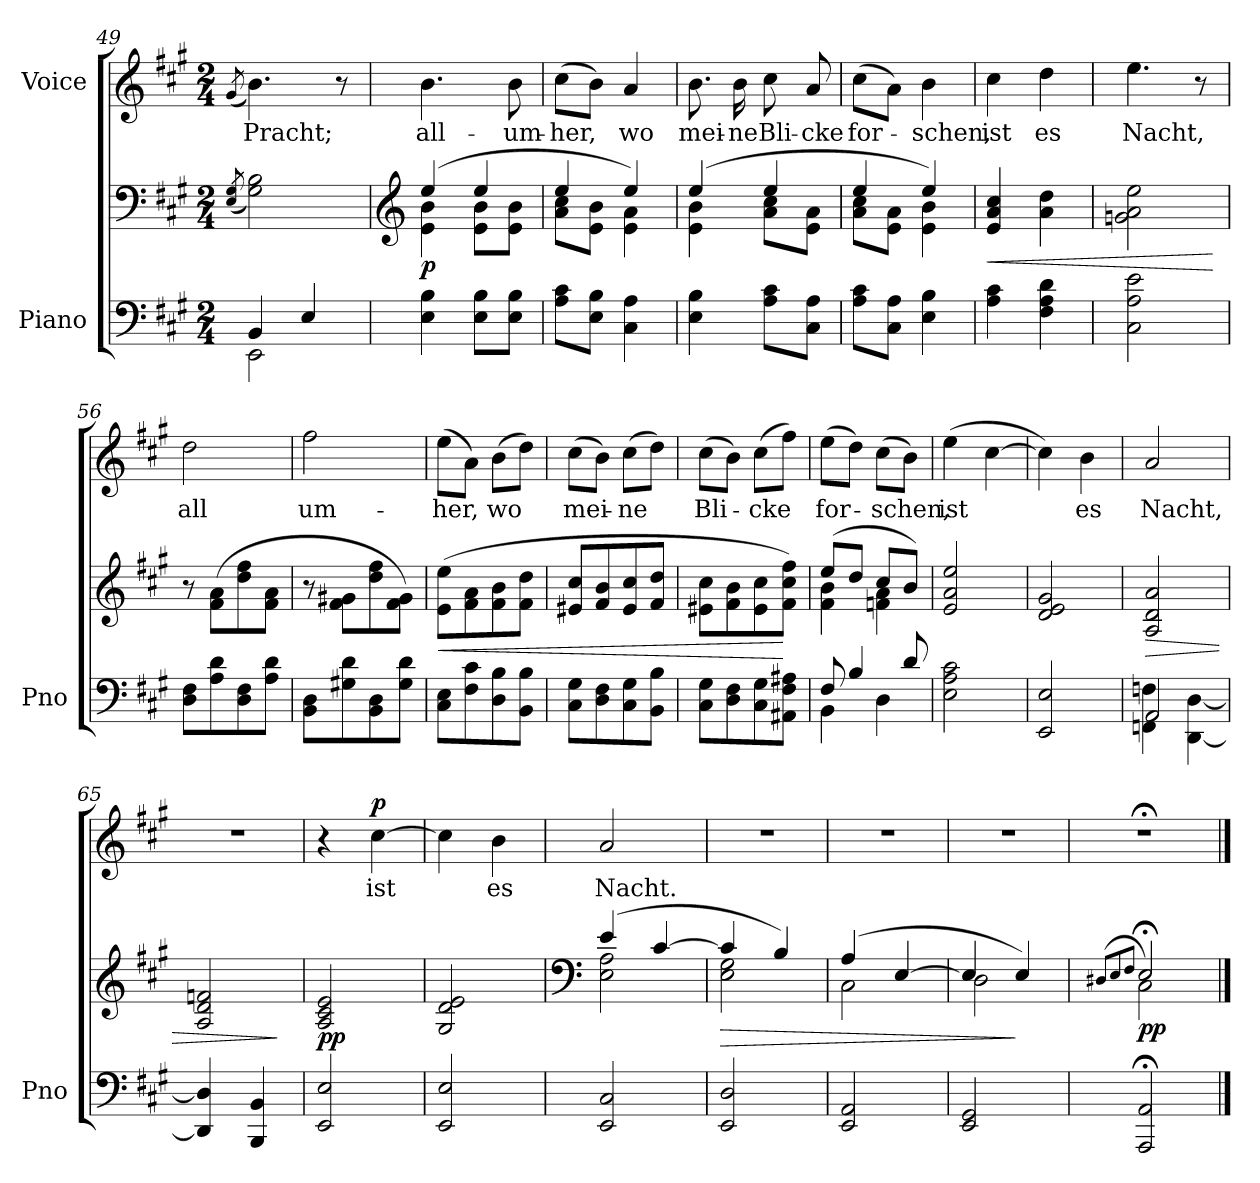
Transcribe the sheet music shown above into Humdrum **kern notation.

**kern	**kern	**dynam	**kern	**text	**dynam
*part2	*part2	*part2	*part1	*part1	*part1
*staff3	*staff2	*staff2/3	*staff1	*staff1	*staff1
*I"Piano	*	*	*I"Voice	*	*
*I'Pno	*	*	*	*	*
*clefF4	*clefF4	*	*clefG2	*	*
*k[f#c#g#]	*k[f#c#g#]	*	*k[f#c#g#]	*	*
*M2/4	*M2/4	*	*M2/4	*	*
=49	=49	=49	=49	=49	=49
.	(8qE/ 8qG#/	.	(8qg#/	.	.
*^	*	*	*	*	*
!	!	!	!	!	!LO:LY:b	!
4BB/	2EE\	2G#\ 2B\)	.	4.b\)	Pracht;	.
4E/	.	.	.	.	.	.
.	.	.	.	8r	.	.
*v	*v	*	*	*	*	*
=50	=50	=50	=50	=50	=50
*	*clefG2	*	*	*	*
*	*^	*	*	*	*
!	!	!	!LO:DY:b	!	!LO:LY:b	!
4E\ 4B\	(4ee/	4e\ 4b\	p	4.b\	all-	.
8E\ 8B\L	4ee/	8e\ 8b\L	.	.	.	.
!	!	!	!	!	!LO:LY:b	!
8E\ 8B\J	.	8e\ 8b\J	.	8b\	-um-	.
=51	=51	=51	=51	=51	=51	=51
!	!	!	!	!	!LO:LY:b	!
8A\ 8c#\L	4ee/	8a\ 8cc#\L	.	(8cc#\L	-her,	.
8E\ 8B\J	.	8e\ 8b\J	.	8b\J)	.	.
!	!	!	!	!	!LO:LY:b	!
4C#\ 4A\	4ee/)	4e\ 4a\	.	4a/	wo	.
=52	=52	=52	=52	=52	=52	=52
!	!	!	!	!	!LO:LY:b	!
4E\ 4B\	(4ee/	4e\ 4b\	.	8.b\	mei-	.
!	!	!	!	!	!LO:LY:b	!
.	.	.	.	16b\	-ne	.
!	!	!	!	!	!LO:LY:b	!
8A\ 8c#\L	4ee/	8a\ 8cc#\L	.	8cc#\	Bli-	.
!	!	!	!	!	!LO:LY:b	!
8C#\ 8A\J	.	8e\ 8a\J	.	8a/	-cke	.
!!LO:LB:g=z
=53	=53	=53	=53	=53	=53	=53
!	!	!	!	!	!LO:LY:b	!
8A\ 8c#\L	4ee/	8a\ 8cc#\L	.	(8cc#\L	for-	.
8C#\ 8A\J	.	8e\ 8a\J	.	8a\J)	.	.
!	!	!	!	!	!LO:LY:b	!
4E\ 4B\	4ee/)	4e\ 4b\	.	4b\	-schen,	.
=54	=54	=54	=54	=54	=54	=54
!	!	!	!LO:HP:b	!	!LO:LY:b	!
*	*v	*v	*	*	*	*
4A\ 4c#\	4e/ 4a/ 4cc#/	<	4cc#\	ist	.
!	!	!	!	!LO:LY:b	!
4F#\ 4A\ 4d\	4a\ 4dd\	.	4dd\	es	.
=55	=55	=55	=55	=55	=55
!	!	!	!	!LO:LY:b	!
2C#\ 2A\ 2e\	2gn\ 2a\ 2ee\	.	4.ee\	Nacht,	.
.	.	.	8r	.	.
.	.	[	.	.	.
=56	=56	=56	=56	=56	=56
!	!	!	!	!LO:LY:b	!
8D\ 8F#\L	8r	.	2dd\	all	.
8A\ 8d\	(8f#\ 8a\L	.	.	.	.
8D\ 8F#\	8dd\ 8ff#\	.	.	.	.
8A\ 8d\J	8f#\ 8a\J	.	.	.	.
=57	=57	=57	=57	=57	=57
!	!	!	!	!LO:LY:b	!
8BB\ 8D\L	8r	.	2ff#\	um-	.
8G#X\ 8d\	8f#\ 8g#X\L	.	.	.	.
8BB\ 8D\	8dd\ 8ff#\	.	.	.	.
8G#\ 8d\J	8f#\ 8g#\J)	.	.	.	.
=58	=58	=58	=58	=58	=58
!	!	!LO:HP:b	!	!LO:LY:b	!
8C#\ 8E\L	(8e\ 8ee\L	<	(8ee\L	-her,	.
8F#\ 8c#\	8f#\ 8a\	.	8a\J)	.	.
!	!	!	!	!LO:LY:b	!
8D\ 8B\	8f#\ 8b\	.	(8b\L	wo	.
8BB\ 8B\J	8f#\ 8dd\J	.	8dd\J)	.	.
=59	=59	=59	=59	=59	=59
!	!	!	!	!LO:LY:b	!
8C#\ 8G#\L	8e#X/ 8cc#/L	.	(8cc#\L	mei-	.
8D\ 8F#\	8f#/ 8b/	.	8b\J)	.	.
!	!	!	!	!LO:LY:b	!
8C#\ 8G#\	8e#/ 8cc#/	.	(8cc#\L	-ne	.
8BB\ 8B\J	8f#/ 8dd/J	.	8dd\J)	.	.
=60	=60	=60	=60	=60	=60
!	!	!	!	!LO:LY:b	!
8C#\ 8G#\L	8e#X\ 8cc#\L	.	(8cc#\L	Bli-	.
8D\ 8F#\	8f#\ 8b\	.	8b\J)	.	.
!	!	!	!	!LO:LY:b	!
8C#\ 8G#\	8e#\ 8cc#\	.	(8cc#\L	-cke	.
8AA#X\ 8F#\ 8A#X\J	8f#\ 8cc#\ 8ff#\J)	[	8ff#\J)	.	.
=61	=61	=61	=61	=61	=61
*^	*^	*	*	*	*
!	!	!	!	!	!	!LO:LY:b	!
8F#/	4BB\	(8ee/L	4f#\ 4b\	.	(8ee\L	for-	.
4B/	.	8dd/J	.	.	8dd\J)	.	.
!	!	!	!	!	!	!LO:LY:b	!
.	4D\	8cc#/L	4fn\ 4a\	.	(8cc#\L	-schen,	.
8d/	.	8b/J)	.	.	8b\J)	.	.
*v	*v	*	*	*	*	*	*
*	*v	*v	*	*	*	*
!!LO:LB:g=z
=62	=62	=62	=62	=62	=62
!	!	!	!	!LO:LY:b	!
2E\ 2A\ 2c#\	2e/ 2a/ 2ee/	.	(4ee\	ist	.
.	.	.	[4cc#\	.	.
=63	=63	=63	=63	=63	=63
2EE/ 2E/	2d/ 2e/ 2g#/	.	4cc#\])	.	.
!	!	!	!	!LO:LY:b	!
.	.	.	4b\	es	.
=64	=64	=64	=64	=64	=64
*^	*	*	*	*	*
!	!	!	!LO:HP:b	!	!LO:LY:b	!
2AA/	4FFn\ 4Fn\	2A/ 2d/ 2a/	>	2a/	Nacht,	.
.	[4DD\ [4D\	.	.	.	.	.
*v	*v	*	*	*	*	*
=65	=65	=65	=65	=65	=65
4DD/] 4D/]	2A/ 2d/ 2fn/	.	2r	.	.
4BBB/ 4BB/	.	.	.	.	.
.	.	]	.	.	.
=66	=66	=66	=66	=66	=66
!	!	!LO:DY:a=2	!	!	!
2EE/ 2E/	2A/ 2c#/ 2e/	pp	4r	.	.
!	!	!	!	!LO:LY:b	!LO:DY:a
.	.	.	[4cc#\	ist	p
=67	=67	=67	=67	=67	=67
2EE/ 2E/	2G#/ 2d/ 2e/	.	4cc#\]	.	.
!	!	!	!	!LO:LY:b	!
.	.	.	4b\	es	.
=68	=68	=68	=68	=68	=68
*	*clefF4	*	*	*	*
*	*^	*	*	*	*
!	!	!	!	!	!LO:LY:b	!
2EE/ 2C#/	(4e/	2E\ 2A\	.	2a/	Nacht.	.
.	[4c#/	.	.	.	.	.
=69	=69	=69	=69	=69	=69	=69
!	!	!	!LO:HP:b	!	!	!
2EE/ 2D/	4c#/]	2E\ 2G#\	>	2r	.	.
.	4B/)	.	.	.	.	.
=70	=70	=70	=70	=70	=70	=70
2EE/ 2AA/	(4A/	2C#\	.	2r	.	.
.	[4E/	.	.	.	.	.
=71	=71	=71	=71	=71	=71	=71
2EE/ 2GG#/	4E/]	2D\	.	2r	.	.
.	4E/)	.	]	.	.	.
=72	=72	=72	=72	=72	=72	=72
.	(>8qD#X/L	.	.	.	.	.
.	8qE/	.	.	.	.	.
.	8qF#/J	.	.	.	.	.
!	!	!	!LO:DY:b	!	!	!
2AAA/;< 2AA/;<	2E;</)	2C#\	pp	2r;<	.	.
*	*v	*v	*	*	*	*
==	==	==	==	==	==
*-	*-	*-	*-	*-	*-
